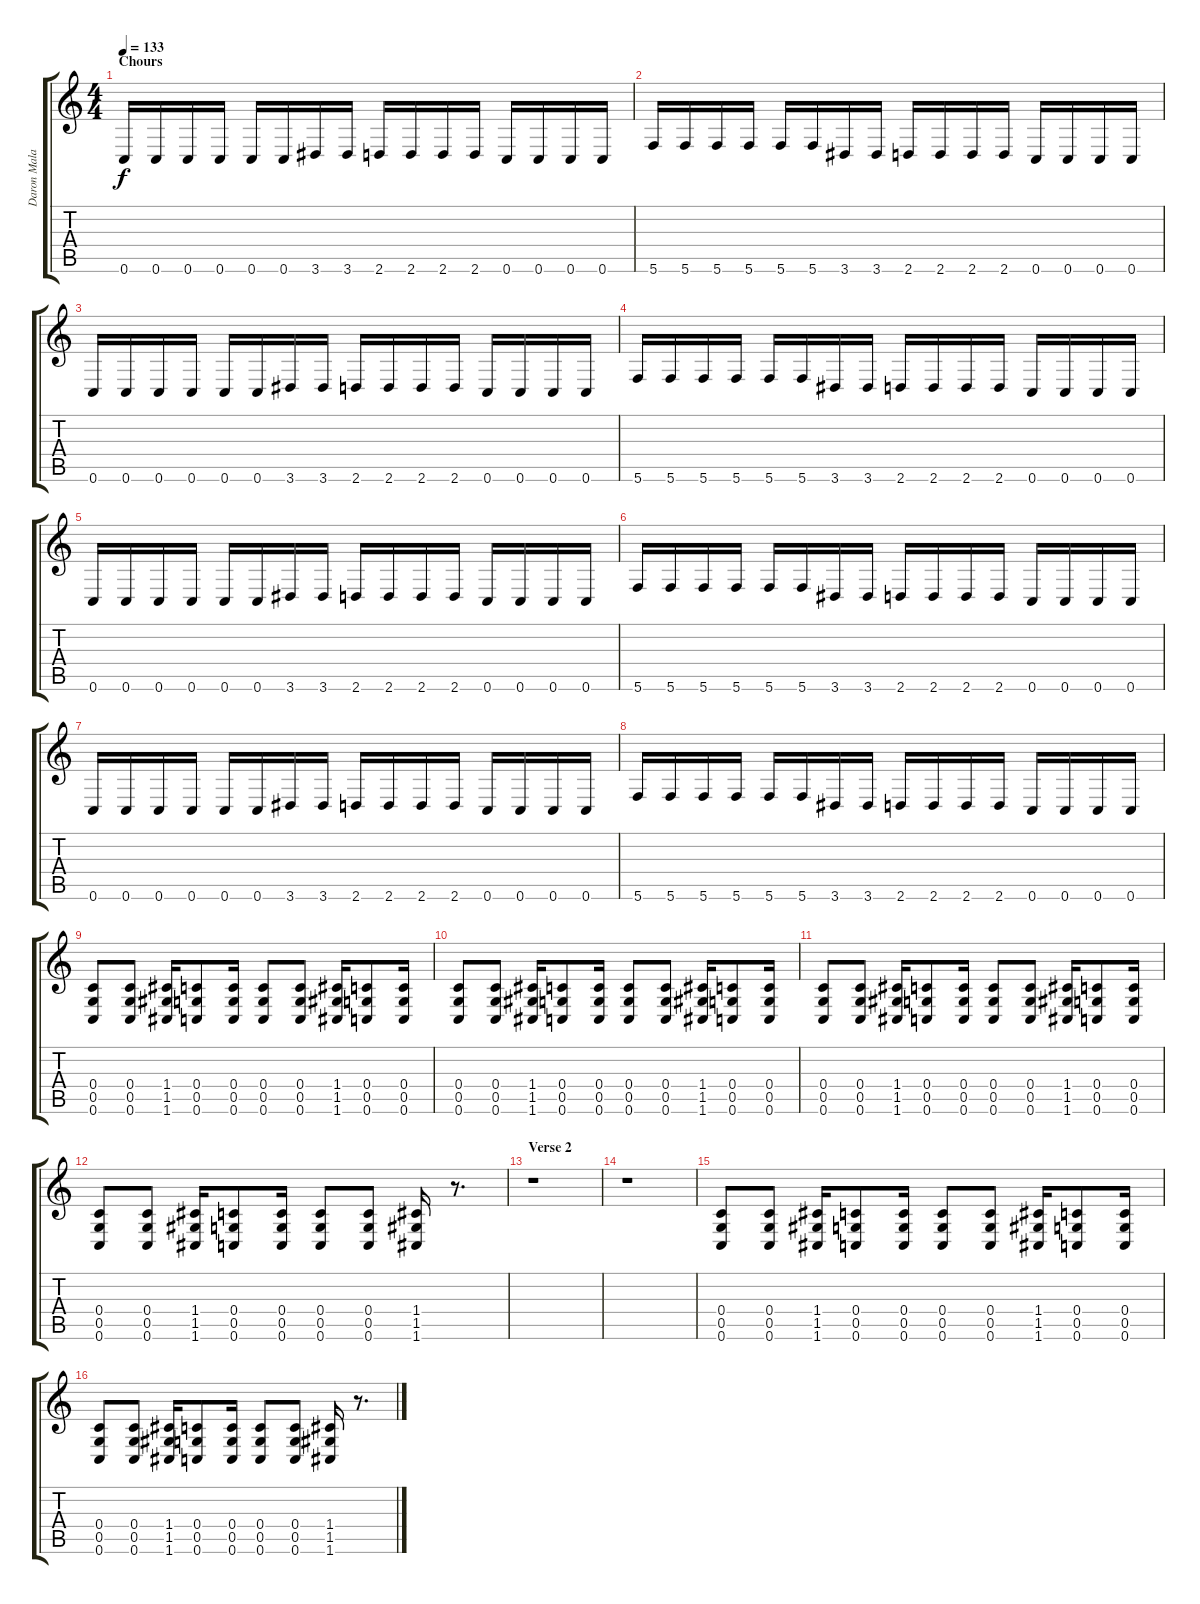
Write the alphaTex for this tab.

\track ("Daron Malakian" "Daron Mala") {instrument overdrivenguitar}
\staff {score tabs}
\tuning (D4 A3 F3 C3 G2 C2) {hide}
\ts (4 4)
\section ("" "Chours")
\tempo 133
\clef g2
\ks c
0.6.16{dy f} 0.6.16 0.6.16 0.6.16 0.6.16 0.6.16 3.6.16 3.6.16 2.6.16 2.6.16 2.6.16 2.6.16 0.6.16 0.6.16 0.6.16 0.6.16 |
5.6.16 5.6.16 5.6.16 5.6.16 5.6.16 5.6.16 3.6.16 3.6.16 2.6.16 2.6.16 2.6.16 2.6.16 0.6.16 0.6.16 0.6.16 0.6.16 |
0.6.16 0.6.16 0.6.16 0.6.16 0.6.16 0.6.16 3.6.16 3.6.16 2.6.16 2.6.16 2.6.16 2.6.16 0.6.16 0.6.16 0.6.16 0.6.16 |
5.6.16 5.6.16 5.6.16 5.6.16 5.6.16 5.6.16 3.6.16 3.6.16 2.6.16 2.6.16 2.6.16 2.6.16 0.6.16 0.6.16 0.6.16 0.6.16 |
0.6.16 0.6.16 0.6.16 0.6.16 0.6.16 0.6.16 3.6.16 3.6.16 2.6.16 2.6.16 2.6.16 2.6.16 0.6.16 0.6.16 0.6.16 0.6.16 |
5.6.16 5.6.16 5.6.16 5.6.16 5.6.16 5.6.16 3.6.16 3.6.16 2.6.16 2.6.16 2.6.16 2.6.16 0.6.16 0.6.16 0.6.16 0.6.16 |
0.6.16 0.6.16 0.6.16 0.6.16 0.6.16 0.6.16 3.6.16 3.6.16 2.6.16 2.6.16 2.6.16 2.6.16 0.6.16 0.6.16 0.6.16 0.6.16 |
5.6.16 5.6.16 5.6.16 5.6.16 5.6.16 5.6.16 3.6.16 3.6.16 2.6.16 2.6.16 2.6.16 2.6.16 0.6.16 0.6.16 0.6.16 0.6.16 |
(0.4 0.5 0.6).8 (0.4 0.5 0.6).8 (1.4 1.5 1.6).16 (0.4 0.5 0.6).8 (0.4 0.5 0.6).16 (0.4 0.5 0.6).8 (0.4 0.5 0.6).8 (1.4 1.5 1.6).16 (0.4 0.5 0.6).8 (0.4 0.5 0.6).16 |
(0.4 0.5 0.6).8 (0.4 0.5 0.6).8 (1.4 1.5 1.6).16 (0.4 0.5 0.6).8 (0.4 0.5 0.6).16 (0.4 0.5 0.6).8 (0.4 0.5 0.6).8 (1.4 1.5 1.6).16 (0.4 0.5 0.6).8 (0.4 0.5 0.6).16 |
(0.4 0.5 0.6).8 (0.4 0.5 0.6).8 (1.4 1.5 1.6).16 (0.4 0.5 0.6).8 (0.4 0.5 0.6).16 (0.4 0.5 0.6).8 (0.4 0.5 0.6).8 (1.4 1.5 1.6).16 (0.4 0.5 0.6).8 (0.4 0.5 0.6).16 |
(0.4 0.5 0.6).8 (0.4 0.5 0.6).8 (1.4 1.5 1.6).16 (0.4 0.5 0.6).8 (0.4 0.5 0.6).16 (0.4 0.5 0.6).8 (0.4 0.5 0.6).8 (1.4 1.5 1.6).16 r.8{d} |
\section ("" "Verse 2")
r.1 |
r.1 |
(0.4 0.5 0.6).8 (0.4 0.5 0.6).8 (1.4 1.5 1.6).16 (0.4 0.5 0.6).8 (0.4 0.5 0.6).16 (0.4 0.5 0.6).8 (0.4 0.5 0.6).8 (1.4 1.5 1.6).16 (0.4 0.5 0.6).8 (0.4 0.5 0.6).16 |
(0.4 0.5 0.6).8 (0.4 0.5 0.6).8 (1.4 1.5 1.6).16 (0.4 0.5 0.6).8 (0.4 0.5 0.6).16 (0.4 0.5 0.6).8 (0.4 0.5 0.6).8 (1.4 1.5 1.6).16 r.8{d}
